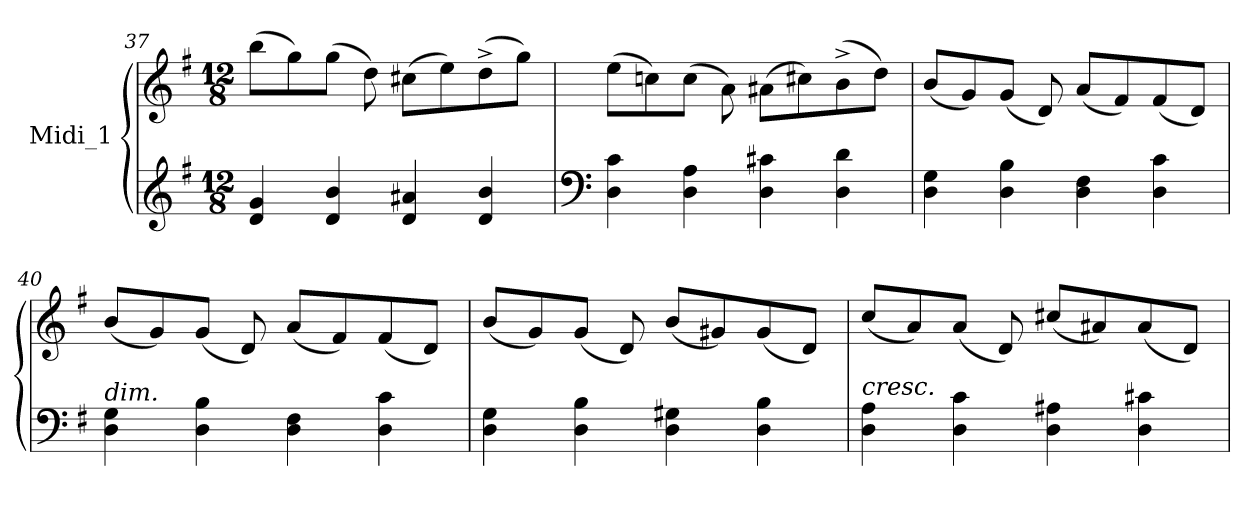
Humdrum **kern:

**kern	**kern
*part1	*part1
*staff2	*staff1
*I"Midi_1	*
*clefG2	*clefG2
*k[f#]	*k[f#]
*G:	*G:
*M12/8	*M12/8
=37	=37
4d/ 4g/	(>8bb\L
.	8gg\)
4d/ 4b/	(>8gg\J
.	8dd\)
4d/ 4a#X/	(>8cc#X\L
.	8ee\)
4d/ 4b/	(8dd^\
.	8gg\J)
=38	=38
*clefF4	*
4D\ 4c\	(>8ee\L
.	8ccni\)
4D\ 4A\	(>8cc\J
.	8a\)
4D\ 4c#X\	(>8a#X\L
.	8cc#X\)
4D\ 4d\	(>8b^\
.	8dd\J)
=39	=39
4D\ 4G\	(8b/L
.	8g/)
4D\ 4B\	(8g/J
.	8d/)
4D\ 4F#\	(8a/L
.	8f#/)
4D\ 4c\	(8f#/
.	8d/J)
!!LO:LB:g=z
=40	=40
!LO:TX:a:i:t=dim.	!
4D\ 4G\	(8b/L
.	8g/)
4D\ 4B\	(8g/J
.	8d/)
4D\ 4F#\	(8a/L
.	8f#/)
4D\ 4c\	(8f#/
.	8d/J)
!!LO:LB:g=z
=41	=41
*^	*^
4D\ 4G\	2ryy	(8b/L	2ryy
.	.	8g/)	.
4D\ 4B\	.	(8g/J	.
.	.	8d/)	.
4D\ 4G#X\	2ryy	(8b/L	2ryy
.	.	8g#X/)	.
4D\ 4B\	.	(8g#/	.
.	.	8d/J)	.
=42	=42	=42	=42
!LO:TX:a:i:t=cresc.	!	!	!
4D\ 4A\	2ryy	(8cc/L	2ryy
.	.	8a/)	.
4D\ 4c\	.	(8a/J	.
.	.	8d/)	.
4D\ 4A#X\	2ryy	(8cc#X/L	2ryy
.	.	8a#X/)	.
4D\ 4c#X\	.	(8a#/	.
.	.	8d/J)	.
*v	*v	*	*
*	*v	*v
=	=
*-	*-
